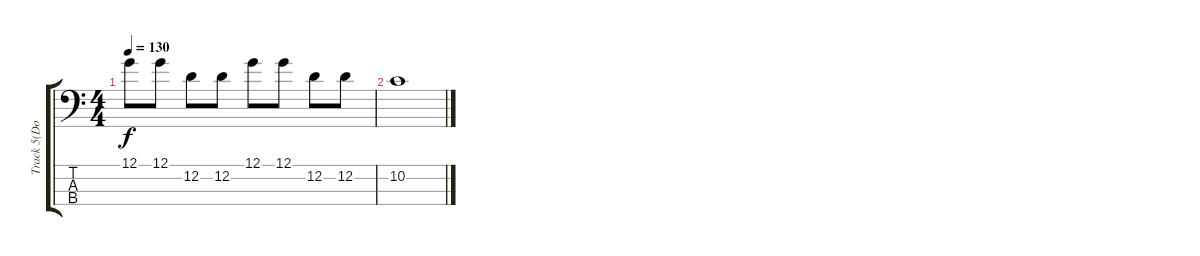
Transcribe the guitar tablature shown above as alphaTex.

\track ("Track 5(Dok Sergio/Bass)" "Track 5(Do") {instrument electricbassfinger}
\staff {score tabs}
\tuning (G2 D2 A1 E1) {hide}
\ts (4 4)
\tempo 130
\clef f4
\ks c
12.1.8{dy f} 12.1.8 12.2.8 12.2.8 12.1.8 12.1.8 12.2.8 12.2.8 |
10.2.1
